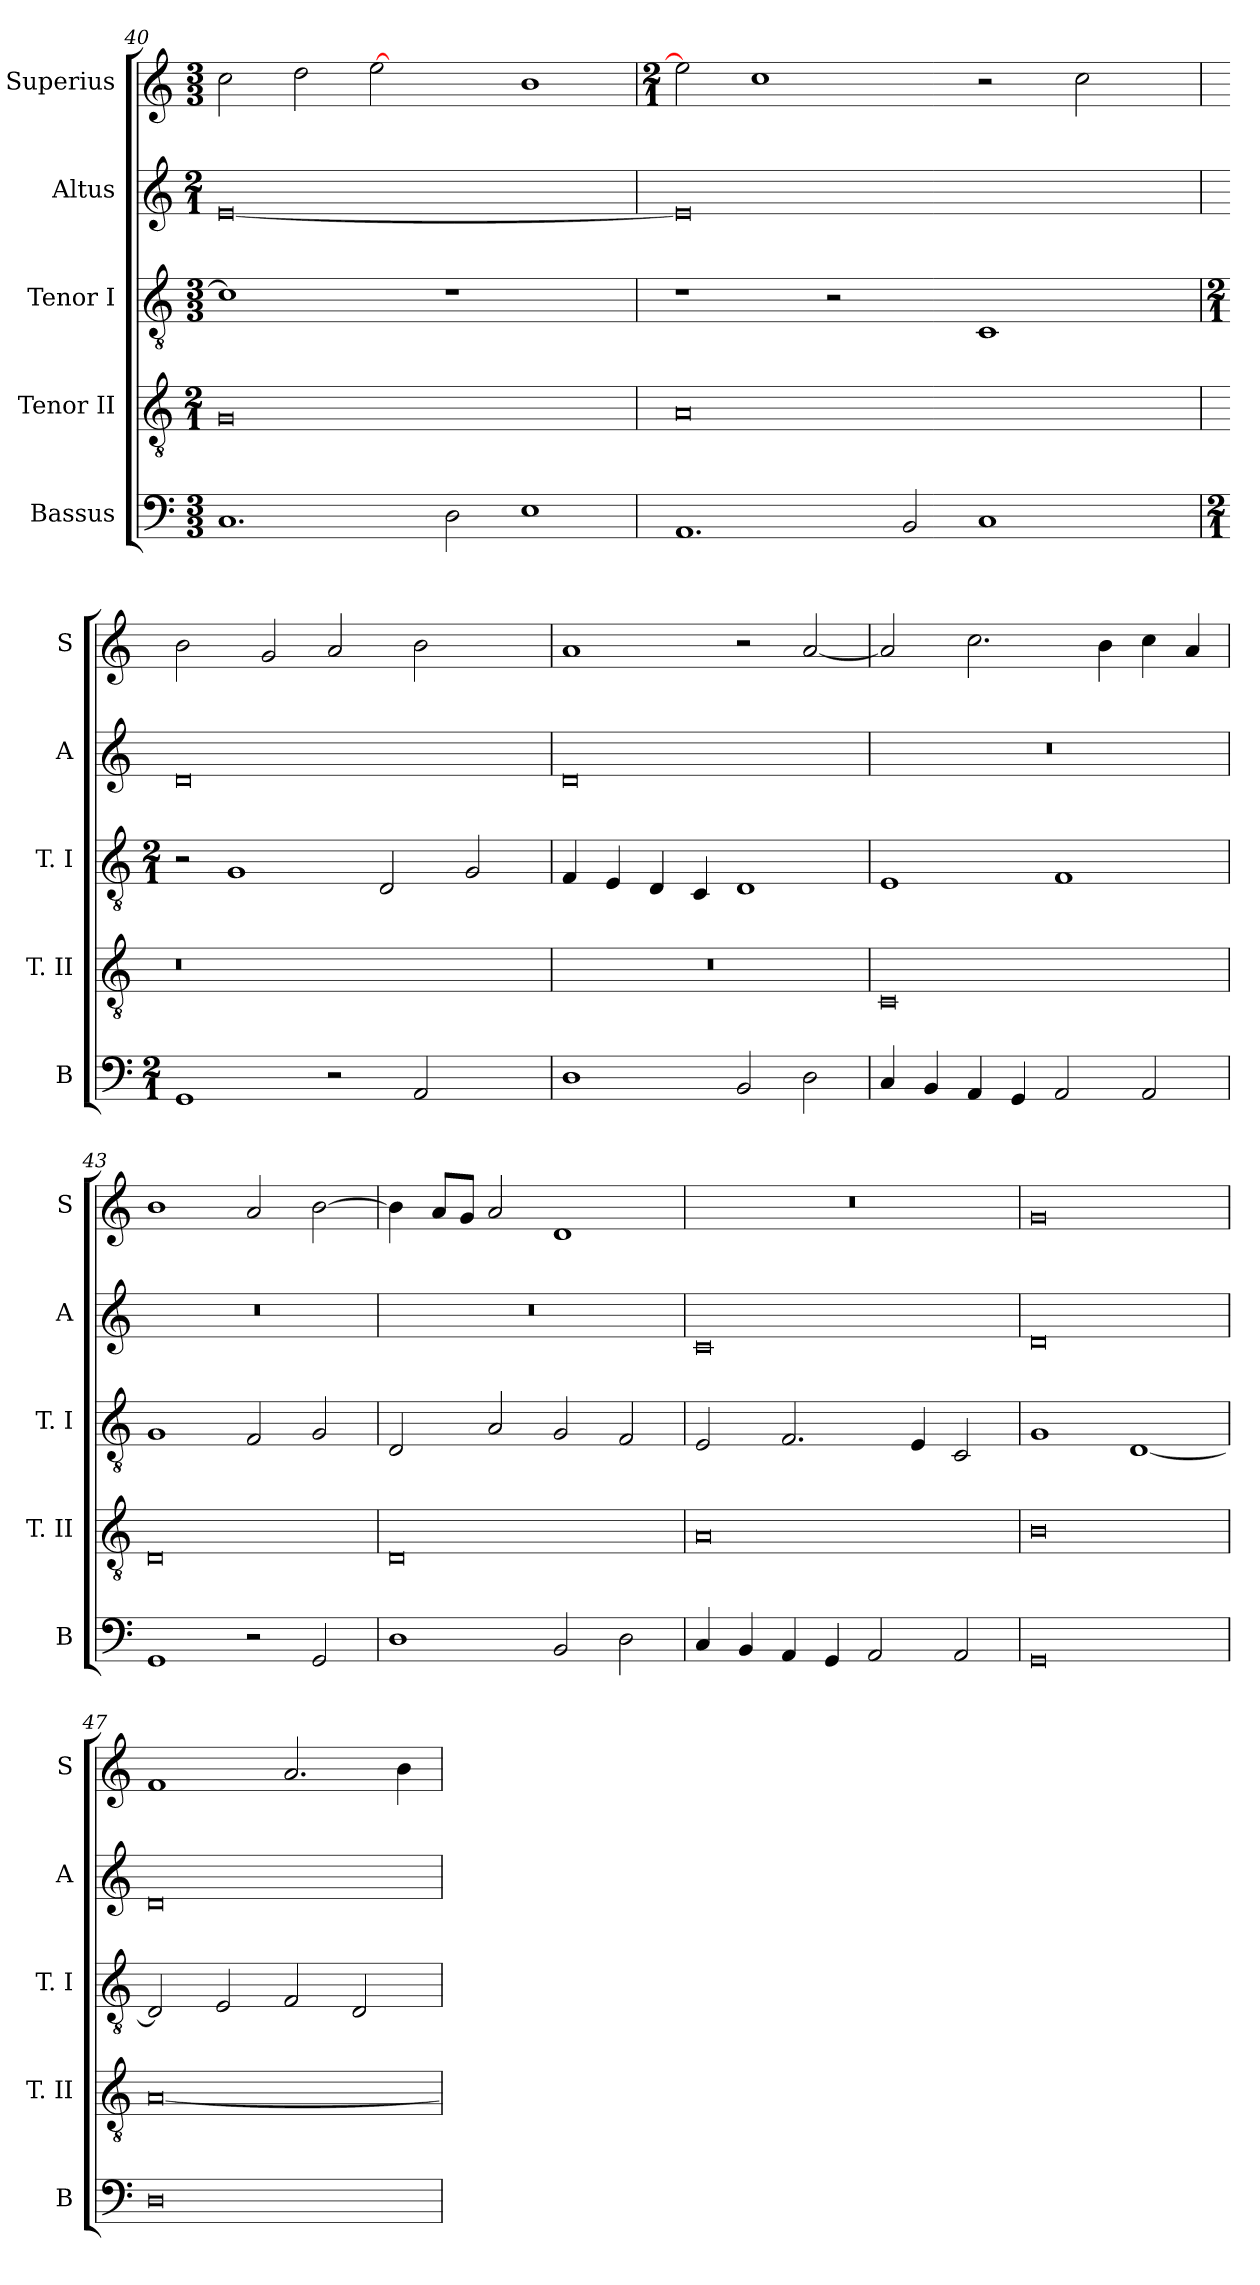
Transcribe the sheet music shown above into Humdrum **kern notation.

**kern	**kern	**kern	**kern	**kern
*part5	*part4	*part3	*part2	*part1
*staff5	*staff4	*staff3	*staff2	*staff1
*I"Bassus	*I"Tenor II	*I"Tenor I	*I"Altus	*I"Superius
*I'B	*I'T. II	*I'T. I	*I'A	*I'S
*clefF4	*clefGv2	*clefGv2	*clefG2	*clefG2
*k[]	*k[]	*k[]	*k[]	*k[]
*C:	*C:	*C:	*C:	*C:
*M3/3	*M2/1	*M3/3	*M2/1	*M3/3
*Xtuplet	*	*	*	*Xtuplet
=40	=40	=40	=40	=40
3%2.C	0G	1c]	[0e	3cc
.	.	.	.	3dd
.	.	.	.	[3ee
3D	.	1r	.	3ryy
3%2E	.	.	.	3%2b
=	=	=	=	=
*	*	*	*	*M2/1
*	*	*Xtuplet	*	*
3%2.AA	0A	3%2r	0e]	3ee]
.	.	.	.	1cc
.	.	3r	.	.
3BB	.	3ryy	.	.
3%2C	.	3%2C	.	2r
.	.	.	.	2cc
3ryy	3ryy	3ryy	3ryy	.
=	=	=	=	=
*M2/1	*	*M2/1	*	*
1GG	0r	3r	0d	2b
.	.	1G	.	.
.	.	.	.	2g
2r	.	.	.	2a
.	.	2D	.	.
2AA	.	.	.	2b
.	.	2G	.	.
3ryy	3ryy	.	3ryy	3ryy
=41	=41	=41	=41	=41
1D	0r	4F	0d	1a
.	.	4E	.	.
.	.	4D	.	.
.	.	4C	.	.
2BB	.	1D	.	2r
2D	.	.	.	[2a
=42	=42	=42	=42	=42
4C	0C	1E	0r	2a]
4BB	.	.	.	.
4AA	.	.	.	2.cc
4GG	.	.	.	.
2AA	.	1F	.	.
.	.	.	.	4b
2AA	.	.	.	4cc
.	.	.	.	4a
=43	=43	=43	=43	=43
1GG	0D	1G	0r	1b
2r	.	2F	.	2a
2GG	.	2G	.	[2b
=44	=44	=44	=44	=44
1D	0D	2D	0r	4b]
.	.	.	.	8aL
.	.	.	.	8gJ
.	.	2A	.	2a
2BB	.	2G	.	1d
2D	.	2F	.	.
=45	=45	=45	=45	=45
4C	0A	2E	0c	0r
4BB	.	.	.	.
4AA	.	2.F	.	.
4GG	.	.	.	.
2AA	.	.	.	.
.	.	4E	.	.
2AA	.	2C	.	.
=46	=46	=46	=46	=46
0GG	0B	1G	0d	0g
.	.	[1D	.	.
=47	=47	=47	=47	=47
0D	[0A	2D]	0d	1f
.	.	2E	.	.
.	.	2F	.	2.a
.	.	2D	.	.
.	.	.	.	4b
=	=	=	=	=
*-	*-	*-	*-	*-
